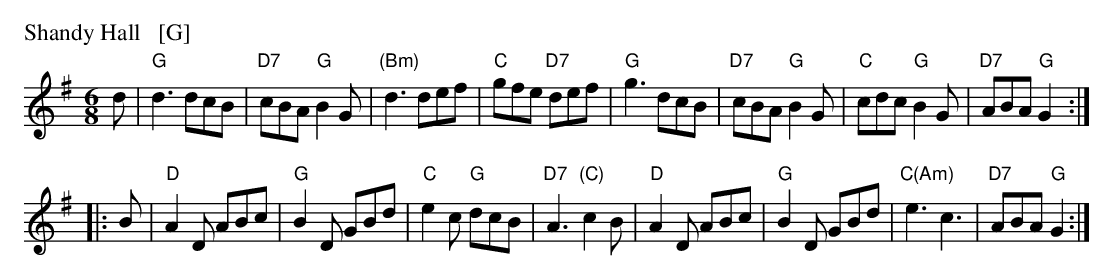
X:1
P: Shandy Hall   [G]
M:6/8
L:1/8
K:G
   d |\
"G"d3 dcB | "D7"cBA "G"B2G | "(Bm)"d3 def | "C"gfe "D7"def |\
"G"g3 dcB | "D7"cBA "G"B2G | "C"cdc "G"B2G | "D7"ABA "G"G2 :|
|: B |\
"D"A2D ABc | "G"B2D GBd | "C"e2c "G"dcB | "D7"A3 "(C)"c2B |\
"D"A2D ABc | "G"B2D GBd | "C(Am)"e3 c3 | "D7"ABA "G"G2 :|
